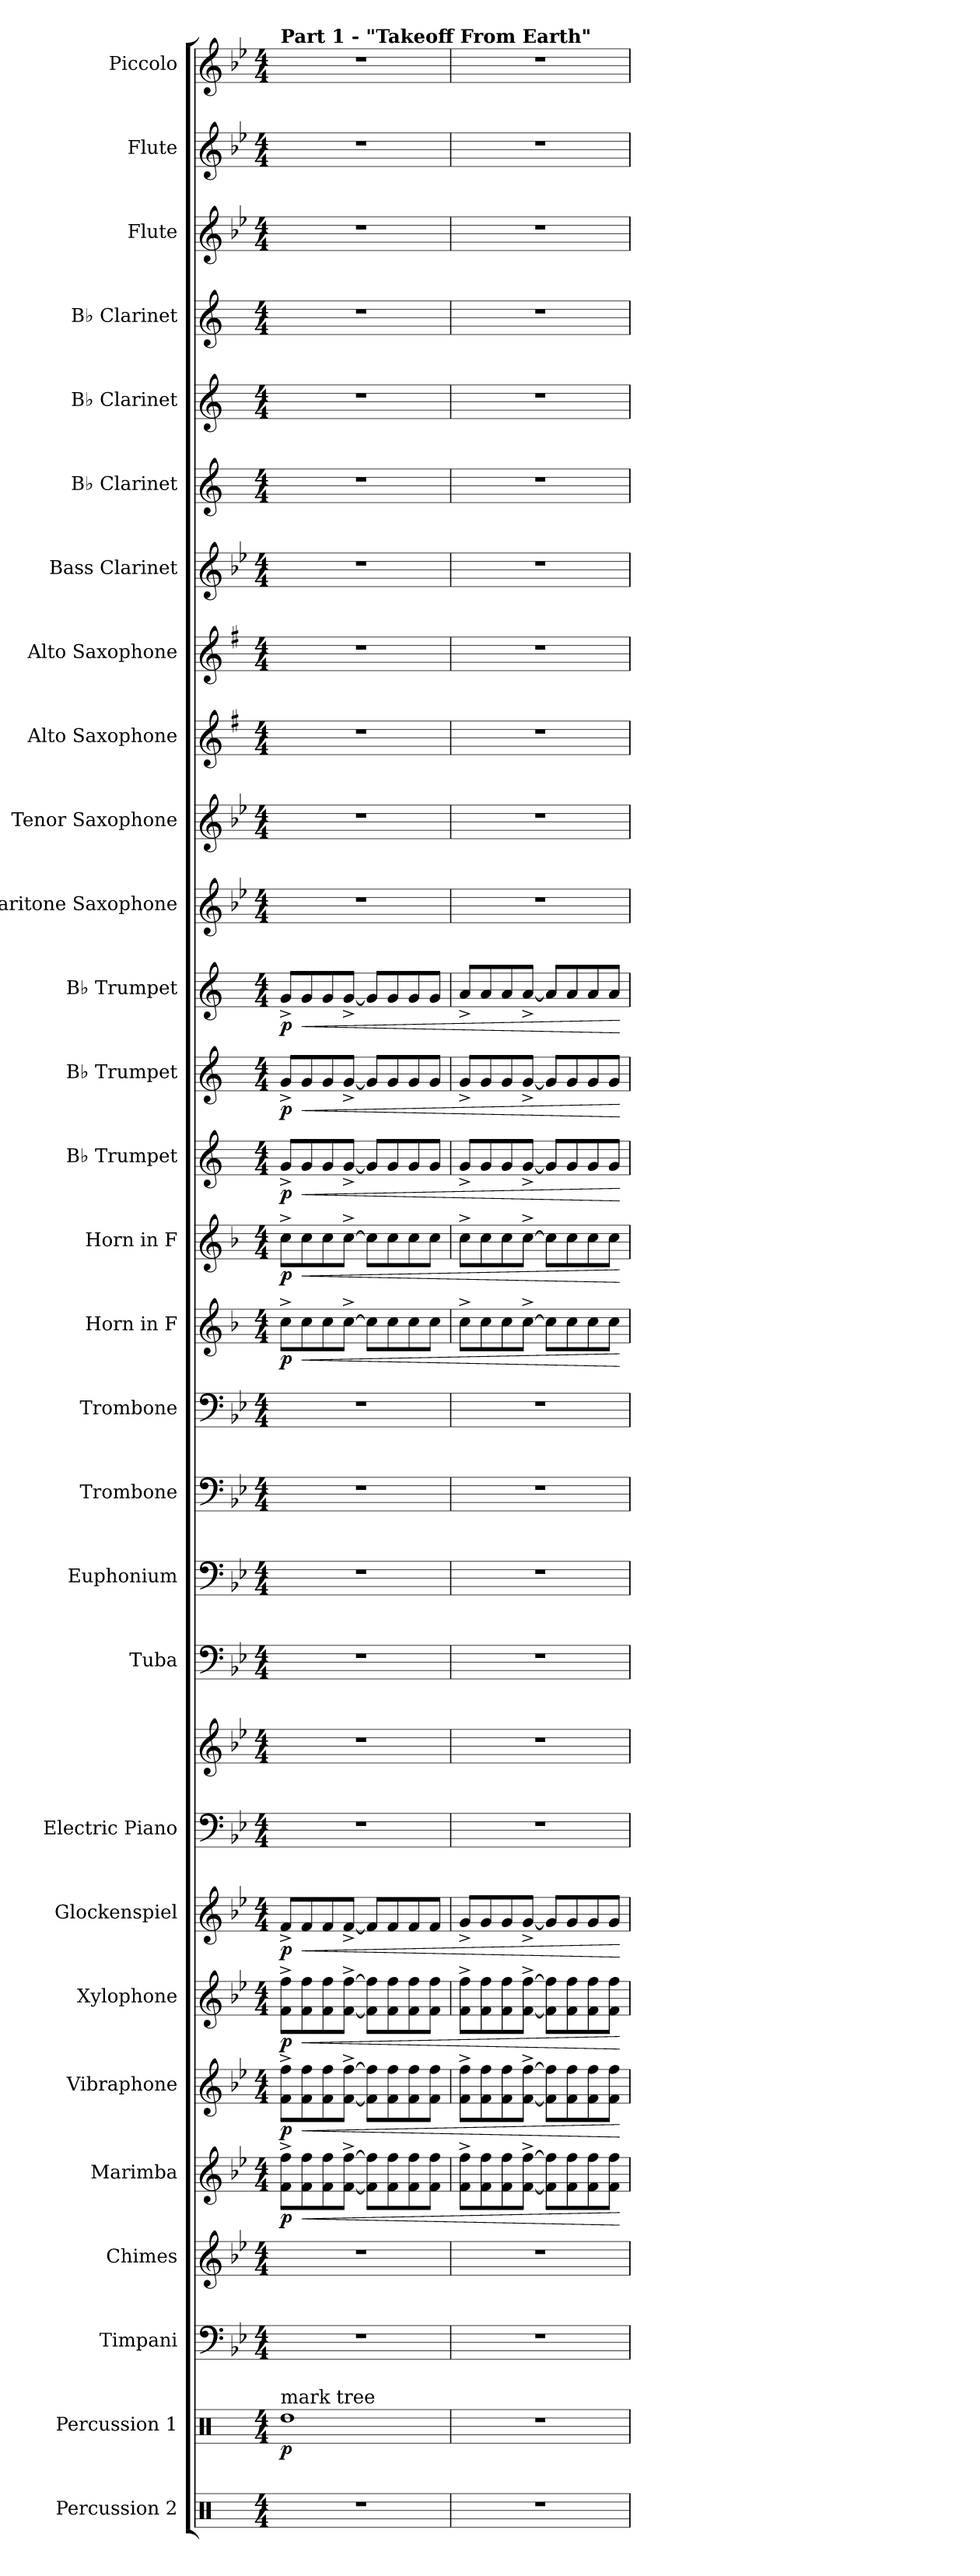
**kern	**kern	**dynam	**kern	**kern	**kern	**dynam	**kern	**dynam	**kern	**dynam	**kern	**dynam	**kern	**kern	**kern	**kern	**kern	**kern	**kern	**dynam	**kern	**dynam	**kern	**dynam	**kern	**dynam	**kern	**dynam	**kern	**kern	**kern	**kern	**kern	**kern	**kern	**kern	**kern	**kern	**kern
*part29	*part28	*part28	*part27	*part26	*part25	*part25	*part24	*part24	*part23	*part23	*part22	*part22	*part21	*part21	*part20	*part19	*part18	*part17	*part16	*part16	*part15	*part15	*part14	*part14	*part13	*part13	*part12	*part12	*part11	*part10	*part9	*part8	*part7	*part6	*part5	*part4	*part3	*part2	*part1
*staff30	*staff29	*staff29	*staff28	*staff27	*staff26	*staff26	*staff25	*staff25	*staff24	*staff24	*staff23	*staff23	*staff22	*staff21	*staff20	*staff19	*staff18	*staff17	*staff16	*staff16	*staff15	*staff15	*staff14	*staff14	*staff13	*staff13	*staff12	*staff12	*staff11	*staff10	*staff9	*staff8	*staff7	*staff6	*staff5	*staff4	*staff3	*staff2	*staff1
*I"Percussion 2	*I"Percussion 1	*	*I"Timpani	*I"Chimes	*I"Marimba	*	*I"Vibraphone	*	*I"Xylophone	*	*I"Glockenspiel	*	*I"Electric Piano	*	*I"Tuba	*I"Euphonium	*I"Trombone	*I"Trombone	*I"Horn in F	*	*I"Horn in F	*	*I"B♭ Trumpet	*	*I"B♭ Trumpet	*	*I"B♭ Trumpet	*	*I"Baritone Saxophone	*I"Tenor Saxophone	*I"Alto Saxophone	*I"Alto Saxophone	*I"Bass Clarinet	*I"B♭ Clarinet	*I"B♭ Clarinet	*I"B♭ Clarinet	*I"Flute	*I"Flute	*I"Piccolo
*I'Perc.	*I'Perc.	*	*I'Timp.	*I'Cme.	*I'Mrm.	*	*I'Vib.	*	*I'Xyl.	*	*I'Glock.	*	*I'El. Pno.	*	*I'Tba.	*I'Euph.	*I'Tbn.	*I'Tbn.	*	*	*	*	*I'B♭ Tpt.	*	*I'B♭ Tpt.	*	*I'B♭ Tpt.	*	*I'Bar. Sax.	*I'T. Sax.	*I'A. Sax.	*I'A. Sax.	*I'B. Cl.	*I'B♭ Cl.	*I'B♭ Cl.	*I'B♭ Cl.	*I'Fl.	*I'Fl.	*I'Picc.
*clefX	*clefX	*	*clefF4	*clefG2	*clefG2	*	*clefG2	*	*clefG2	*	*clefG2	*	*clefF4	*clefG2	*clefF4	*clefF4	*clefF4	*clefF4	*clefG2	*	*clefG2	*	*clefG2	*	*clefG2	*	*clefG2	*	*clefG2	*clefG2	*clefG2	*clefG2	*clefG2	*clefG2	*clefG2	*clefG2	*clefG2	*clefG2	*clefG2
*	*	*	*	*	*	*	*	*	*ITrd-7c-12	*	*ITrd-14c-24	*	*	*	*	*	*	*	*ITrd4c7	*	*ITrd4c7	*	*ITrd1c2	*	*ITrd1c2	*	*ITrd1c2	*	*ITrd12c21	*ITrd8c14	*ITrd5c9	*ITrd5c9	*ITrd8c14	*ITrd1c2	*ITrd1c2	*ITrd1c2	*	*	*ITrd-7c-12
*k[]	*k[]	*	*k[b-e-]	*k[b-e-]	*k[b-e-]	*	*k[b-e-]	*	*k[b-e-]	*	*k[b-e-]	*	*k[b-e-]	*k[b-e-]	*k[b-e-]	*k[b-e-]	*k[b-e-]	*k[b-e-]	*k[b-e-]	*	*k[b-e-]	*	*k[b-e-]	*	*k[b-e-]	*	*k[b-e-]	*	*k[b-e-]	*k[b-e-]	*k[b-e-]	*k[b-e-]	*k[b-e-]	*k[b-e-]	*k[b-e-]	*k[b-e-]	*k[b-e-]	*k[b-e-]	*k[b-e-]
*M4/4	*M4/4	*	*M4/4	*M4/4	*M4/4	*	*M4/4	*	*M4/4	*	*M4/4	*	*M4/4	*M4/4	*M4/4	*M4/4	*M4/4	*M4/4	*M4/4	*	*M4/4	*	*M4/4	*	*M4/4	*	*M4/4	*	*M4/4	*M4/4	*M4/4	*M4/4	*M4/4	*M4/4	*M4/4	*M4/4	*M4/4	*M4/4	*M4/4
*MM160	*MM160	*	*MM160	*MM160	*MM160	*	*MM160	*	*MM160	*	*MM160	*	*MM160	*MM160	*MM160	*MM160	*MM160	*MM160	*MM160	*	*MM160	*	*MM160	*	*MM160	*	*MM160	*	*MM160	*MM160	*MM160	*MM160	*MM160	*MM160	*MM160	*MM160	*MM160	*MM160	*MM160
=1	=1	=1	=1	=1	=1	=1	=1	=1	=1	=1	=1	=1	=1	=1	=1	=1	=1	=1	=1	=1	=1	=1	=1	=1	=1	=1	=1	=1	=1	=1	=1	=1	=1	=1	=1	=1	=1	=1	=1
!	!	!	!	!	!	!	!	!	!	!	!	!	!	!	!	!	!	!	!	!	!	!	!	!	!	!	!	!	!	!	!	!	!	!	!	!	!	!	!LO:TX:a:B:t=Part 1 - "Takeoff From Earth"
!	!LO:TX:a:t=mark tree	!	!	!	!	!	!	!	!	!	!	!	!	!	!	!	!	!	!	!	!	!	!	!	!	!	!	!	!	!	!	!	!	!	!	!	!	!	!
!	!	!LO:DY:b	!	!	!	!LO:DY:b	!	!LO:DY:b	!	!LO:DY:b	!	!LO:DY:b	!	!	!	!	!	!	!	!LO:DY:b	!	!LO:DY:b	!	!LO:DY:b	!	!LO:DY:b	!	!LO:DY:b	!	!	!	!	!	!	!	!	!	!	!
1r	1Rdd	p	1r	1r	8f\^ 8ff\^L	p	8f\^ 8ff\^L	p	8ff\^ 8fff\^L	p	8fff^/L	p	1r	1r	1r	1r	1r	1r	8f^\L	p	8f^\L	p	8f^/L	p	8f^/L	p	8f^/L	p	1r	1r	1r	1r	1r	1r	1r	1r	1r	1r	1r
!	!	!	!	!	!	!LO:HP:b	!	!LO:HP:b	!	!LO:HP:b	!	!LO:HP:b	!	!	!	!	!	!	!	!LO:HP:b	!	!LO:HP:b	!	!LO:HP:b	!	!LO:HP:b	!	!LO:HP:b	!	!	!	!	!	!	!	!	!	!	!
.	.	.	.	.	8f\ 8ff\	<	8f\ 8ff\	<	8ff\ 8fff\	<	8fff/	<	.	.	.	.	.	.	8f\	<	8f\	<	8f/	<	8f/	<	8f/	<	.	.	.	.	.	.	.	.	.	.	.
.	.	.	.	.	8f\ 8ff\	.	8f\ 8ff\	.	8ff\ 8fff\	.	8fff/	.	.	.	.	.	.	.	8f\	.	8f\	.	8f/	.	8f/	.	8f/	.	.	.	.	.	.	.	.	.	.	.	.
.	.	.	.	.	[8f\^ [8ff\^J	.	[8f\^ [8ff\^J	.	[8ff\^ [8fff\^J	.	[8fff^/J	.	.	.	.	.	.	.	[8f^\J	.	[8f^\J	.	[8f^/J	.	[8f^/J	.	[8f^/J	.	.	.	.	.	.	.	.	.	.	.	.
.	.	.	.	.	8f\] 8ff\]L	.	8f\] 8ff\]L	.	8ff\] 8fff\]L	.	8fff/L]	.	.	.	.	.	.	.	8f\L]	.	8f\L]	.	8f/L]	.	8f/L]	.	8f/L]	.	.	.	.	.	.	.	.	.	.	.	.
.	.	.	.	.	8f\ 8ff\	.	8f\ 8ff\	.	8ff\ 8fff\	.	8fff/	.	.	.	.	.	.	.	8f\	.	8f\	.	8f/	.	8f/	.	8f/	.	.	.	.	.	.	.	.	.	.	.	.
.	.	.	.	.	8f\ 8ff\	.	8f\ 8ff\	.	8ff\ 8fff\	.	8fff/	.	.	.	.	.	.	.	8f\	.	8f\	.	8f/	.	8f/	.	8f/	.	.	.	.	.	.	.	.	.	.	.	.
.	.	.	.	.	8f\ 8ff\J	.	8f\ 8ff\J	.	8ff\ 8fff\J	.	8fff/J	.	.	.	.	.	.	.	8f\J	.	8f\J	.	8f/J	.	8f/J	.	8f/J	.	.	.	.	.	.	.	.	.	.	.	.
=2	=2	=2	=2	=2	=2	=2	=2	=2	=2	=2	=2	=2	=2	=2	=2	=2	=2	=2	=2	=2	=2	=2	=2	=2	=2	=2	=2	=2	=2	=2	=2	=2	=2	=2	=2	=2	=2	=2	=2
1r	1r	.	1r	1r	8f\^ 8ff\^L	.	8f\^ 8ff\^L	.	8ff\^ 8fff\^L	.	8ggg^/L	.	1r	1r	1r	1r	1r	1r	8f^\L	.	8f^\L	.	8f^/L	.	8f^/L	.	8g^/L	.	1r	1r	1r	1r	1r	1r	1r	1r	1r	1r	1r
.	.	.	.	.	8f\ 8ff\	.	8f\ 8ff\	.	8ff\ 8fff\	.	8ggg/	.	.	.	.	.	.	.	8f\	.	8f\	.	8f/	.	8f/	.	8g/	.	.	.	.	.	.	.	.	.	.	.	.
.	.	.	.	.	8f\ 8ff\	.	8f\ 8ff\	.	8ff\ 8fff\	.	8ggg/	.	.	.	.	.	.	.	8f\	.	8f\	.	8f/	.	8f/	.	8g/	.	.	.	.	.	.	.	.	.	.	.	.
.	.	.	.	.	[8f\^ [8ff\^J	.	[8f\^ [8ff\^J	.	[8ff\^ [8fff\^J	.	[8ggg^/J	.	.	.	.	.	.	.	[8f^\J	.	[8f^\J	.	[8f^/J	.	[8f^/J	.	[8g^/J	.	.	.	.	.	.	.	.	.	.	.	.
.	.	.	.	.	8f\] 8ff\]L	.	8f\] 8ff\]L	.	8ff\] 8fff\]L	.	8ggg/L]	.	.	.	.	.	.	.	8f\L]	.	8f\L]	.	8f/L]	.	8f/L]	.	8g/L]	.	.	.	.	.	.	.	.	.	.	.	.
.	.	.	.	.	8f\ 8ff\	.	8f\ 8ff\	.	8ff\ 8fff\	.	8ggg/	.	.	.	.	.	.	.	8f\	.	8f\	.	8f/	.	8f/	.	8g/	.	.	.	.	.	.	.	.	.	.	.	.
.	.	.	.	.	8f\ 8ff\	.	8f\ 8ff\	.	8ff\ 8fff\	.	8ggg/	.	.	.	.	.	.	.	8f\	.	8f\	.	8f/	.	8f/	.	8g/	.	.	.	.	.	.	.	.	.	.	.	.
.	.	.	.	.	8f\ 8ff\J	.	8f\ 8ff\J	.	8ff\ 8fff\J	.	8ggg/J	.	.	.	.	.	.	.	8f\J	.	8f\J	.	8f/J	.	8f/J	.	8g/J	.	.	.	.	.	.	.	.	.	.	.	.
.	.	.	.	.	.	[	.	[	.	[	.	[	.	.	.	.	.	.	.	[	.	[	.	[	.	[	.	[	.	.	.	.	.	.	.	.	.	.	.
=	=	=	=	=	=	=	=	=	=	=	=	=	=	=	=	=	=	=	=	=	=	=	=	=	=	=	=	=	=	=	=	=	=	=	=	=	=	=	=
*-	*-	*-	*-	*-	*-	*-	*-	*-	*-	*-	*-	*-	*-	*-	*-	*-	*-	*-	*-	*-	*-	*-	*-	*-	*-	*-	*-	*-	*-	*-	*-	*-	*-	*-	*-	*-	*-	*-	*-
